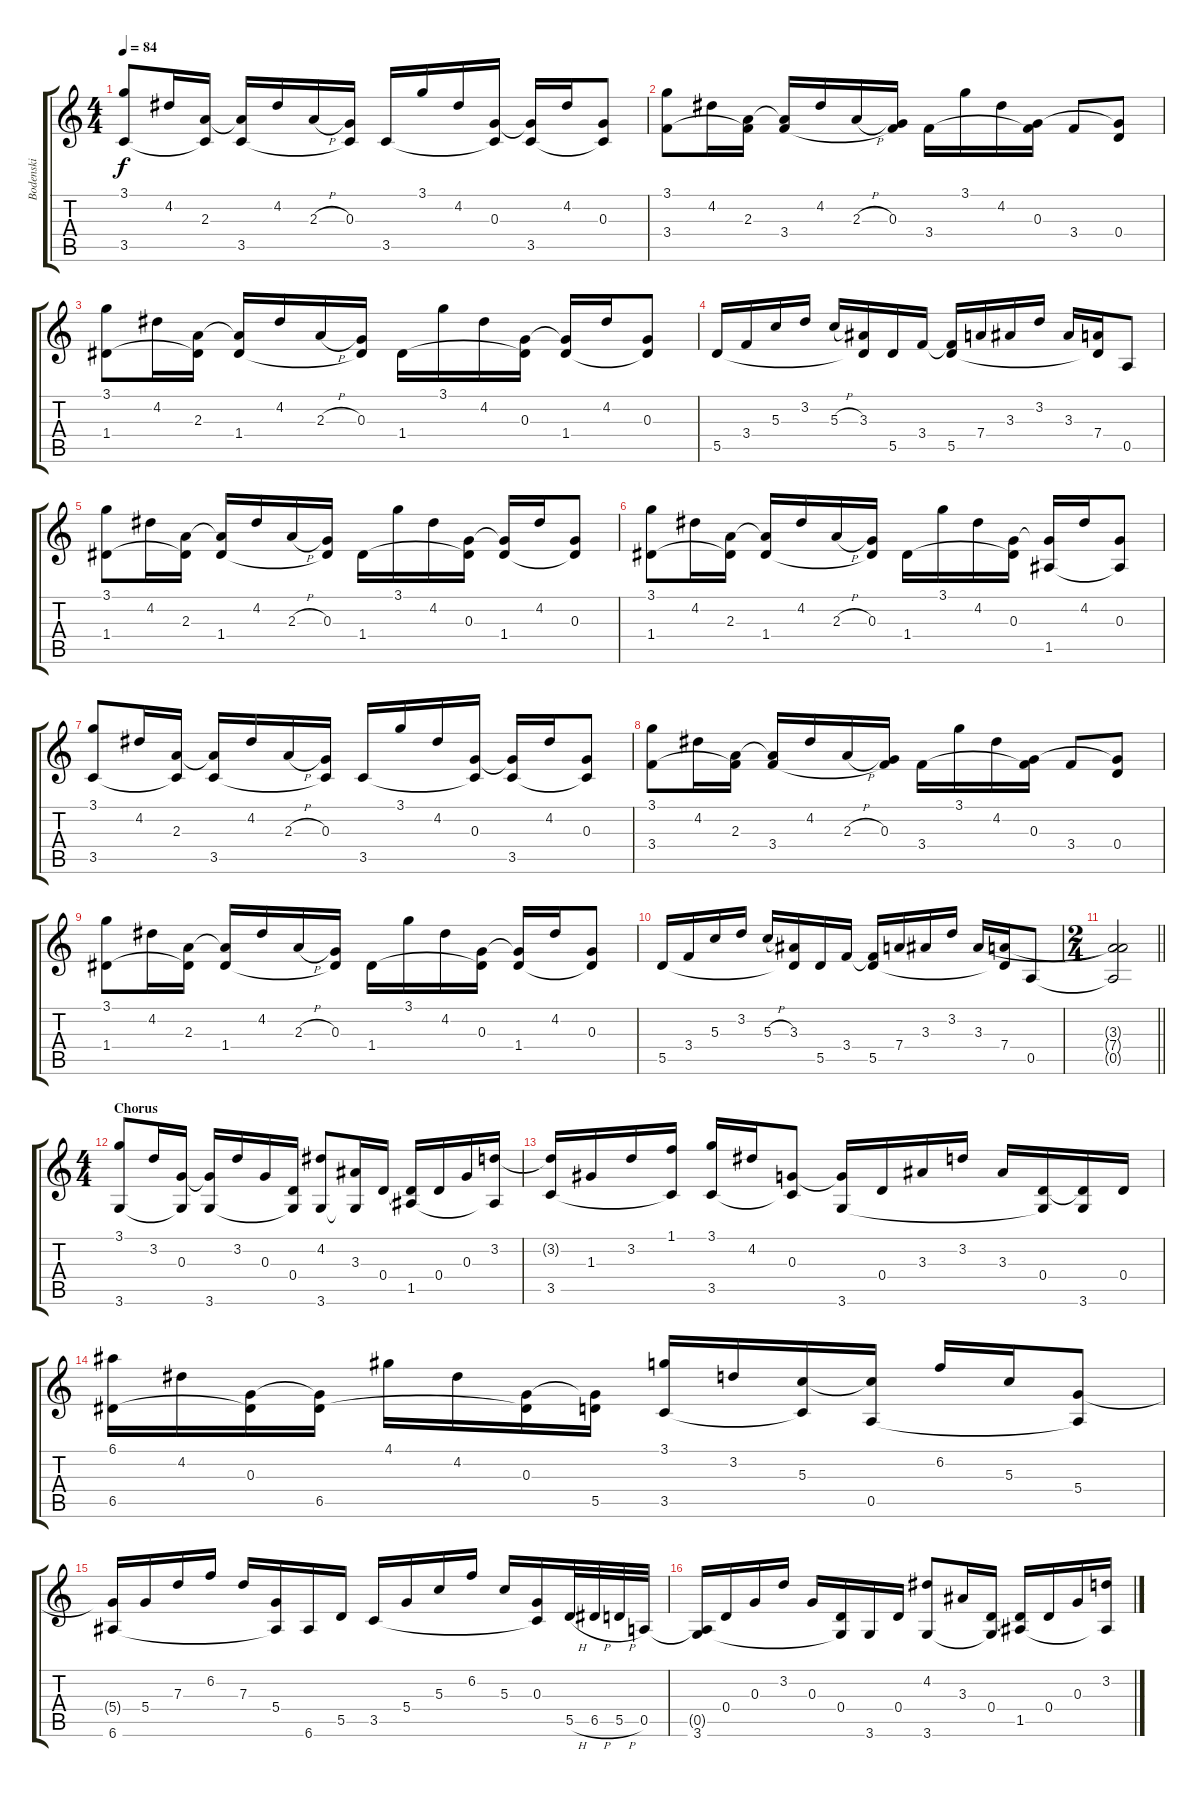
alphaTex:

\track ("Bodenski" "Bodenski") {instrument acousticguitarsteel}
\staff {score tabs}
\tuning (E4 B3 G3 D3 A2 E2) {hide}
\ts (4 4)
\tempo 84
\clef g2
\ks c
(3.1 3.5).8{dy f} 4.2.16 (2.3 3.5{t}).16 (2.3{t} 3.5).16 4.2.16 2.3{h}.16 (0.3 3.5{t}).16 3.5.16 3.1.16 4.2.16 (0.3 3.5{t}).16 (0.3{t} 3.5).16 4.2.16 (0.3 3.5{t}).8 |
(3.1 3.4).8 4.2.16 (2.3 3.4{t}).16 (2.3{t} 3.4).16 4.2.16 2.3{h}.16 (0.3 3.4{t}).16 3.4.16 3.1.16 4.2.16 (0.3 3.4{t}).16 3.4.8 (0.3{t} 0.4).8 |
(3.1 1.4).8 4.2.16 (2.3 1.4{t}).16 (2.3{t} 1.4).16 4.2.16 2.3{h}.16 (0.3 1.4{t}).16 1.4.16 3.1.16 4.2.16 (0.3 1.4{t}).16 (0.3{t} 1.4).16 4.2.16 (0.3 1.4{t}).8 |
5.5.16 3.4.16 5.3.16 3.2.16 5.3{h}.16 (3.3 5.5{t}).16 5.5.16 3.4.16 (3.4{t} 5.5).16 7.4.16 3.3.16 3.2.16 3.3.16 (7.4 5.5{t}).16 0.5.8 |
(3.1 1.4).8 4.2.16 (2.3 1.4{t}).16 (2.3{t} 1.4).16 4.2.16 2.3{h}.16 (0.3 1.4{t}).16 1.4.16 3.1.16 4.2.16 (0.3 1.4{t}).16 (0.3{t} 1.4).16 4.2.16 (0.3 1.4{t}).8 |
(3.1 1.4).8 4.2.16 (2.3 1.4{t}).16 (2.3{t} 1.4).16 4.2.16 2.3{h}.16 (0.3 1.4{t}).16 1.4.16 3.1.16 4.2.16 (0.3 1.4{t}).16 (0.3{t} 1.5).16 4.2.16 (0.3 1.5{t}).8 |
(3.1 3.5).8 4.2.16 (2.3 3.5{t}).16 (2.3{t} 3.5).16 4.2.16 2.3{h}.16 (0.3 3.5{t}).16 3.5.16 3.1.16 4.2.16 (0.3 3.5{t}).16 (0.3{t} 3.5).16 4.2.16 (0.3 3.5{t}).8 |
(3.1 3.4).8 4.2.16 (2.3 3.4{t}).16 (2.3{t} 3.4).16 4.2.16 2.3{h}.16 (0.3 3.4{t}).16 3.4.16 3.1.16 4.2.16 (0.3 3.4{t}).16 3.4.8 (0.3{t} 0.4).8 |
(3.1 1.4).8 4.2.16 (2.3 1.4{t}).16 (2.3{t} 1.4).16 4.2.16 2.3{h}.16 (0.3 1.4{t}).16 1.4.16 3.1.16 4.2.16 (0.3 1.4{t}).16 (0.3{t} 1.4).16 4.2.16 (0.3 1.4{t}).8 |
5.5.16 3.4.16 5.3.16 3.2.16 5.3{h}.16 (3.3 5.5{t}).16 5.5.16 3.4.16 (3.4{t} 5.5).16 7.4.16 3.3.16 3.2.16 3.3.16 (7.4 5.5{t}).16 0.5.8 |
\ts (2 4)
\barLineRight lightlight
(3.3{t} 7.4{t} 0.5{t}).2 |
\ts (4 4)
\section ("" "Chorus")
(3.1 3.6).8 3.2.16 (0.3 3.6{t}).16 (0.3{t} 3.6).16 3.2.16 0.3.16 (0.4 3.6{t}).16 (4.2 3.6).8 (3.3 3.6{t}).16 0.4.16 (0.4{t} 1.5).16 0.4.16 0.3.16 (3.2 1.5{t}).16 |
(3.2{t} 3.5).16 1.3.16 3.2.16 (1.1 3.5{t}).16 (3.1 3.5).16 4.2.16 (0.3 3.5{t}).8 (0.3{t} 3.6).16 0.4.16 3.3.16 3.2.16 3.3.16 (0.4 3.6{t}).16 (0.4{t} 3.6).16 0.4.16 |
(6.1 6.5).16 4.2.16 (0.3 6.5{t}).16 (0.3{t} 6.5).16 4.1.16 4.2.16 (0.3 6.5{t}).16 (0.3{t} 5.5).16 (3.1 3.5).16 3.2.16 (5.3 3.5{t}).16 (5.3{t} 0.5).16 6.2.16 5.3.16 (5.4 0.5{t}).8 |
(5.4{t} 6.6).16 5.4.16 7.3.16 6.2.16 7.3.16 (5.4 6.6{t}).16 6.6.16 5.5.16 3.5.16 5.4.16 5.3.16 6.2.16 5.3.16 (0.3 3.5{t}).16 5.5{h}.32 6.5{h}.32 5.5{h}.32 0.5.32 |
(0.5{t} 3.6).16 0.4.16 0.3.16 3.2.16 0.3.16 (0.4 3.6{t}).16 3.6.16 0.4.16 (4.2 3.6).8 3.3.16 (0.4 3.6{t}).16 (0.4{t} 1.5).16 0.4.16 0.3.16 (3.2 1.5{t}).16
